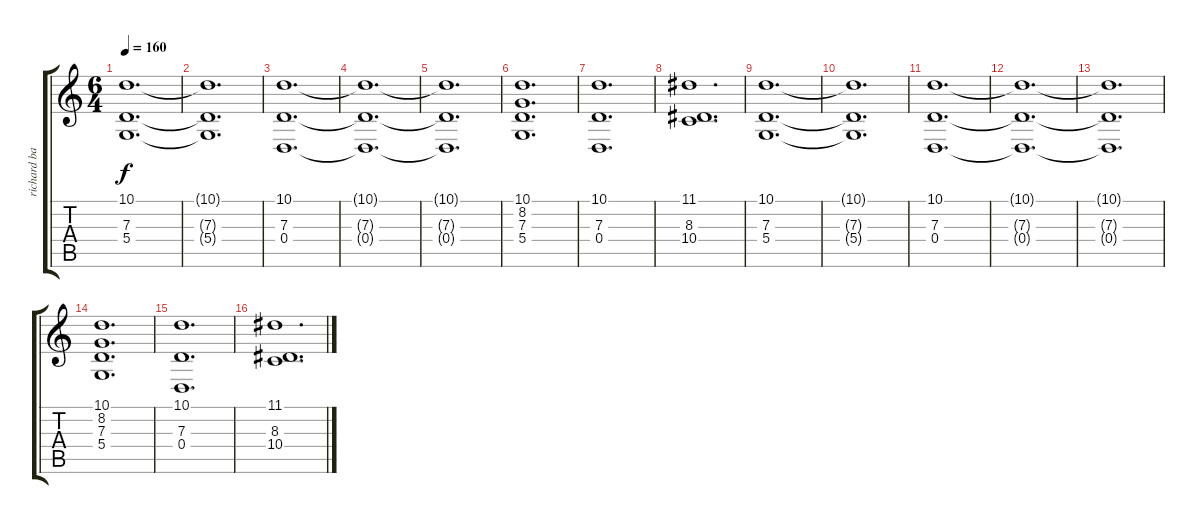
\track ("richard barbieri ( keybord )" "richard ba") {instrument stringensemble1}
\staff {score tabs}
\tuning (E4 B3 G3 D3 A2 D2) {hide}
\ts (6 4)
\tempo 160
\clef g2
\ks c
(10.1 7.3 5.4).1{d dy f} |
(10.1{t} 7.3{t} 5.4{t}).1{d} |
(10.1 7.3 0.4).1{d} |
(10.1{t} 7.3{t} 0.4{t}).1{d} |
(10.1{t} 7.3{t} 0.4{t}).1{d} |
(10.1 8.2 7.3 5.4).1{d} |
(10.1 7.3 0.4).1{d} |
(11.1 8.3 10.4).1{d} |
(10.1 7.3 5.4).1{d} |
(10.1{t} 7.3{t} 5.4{t}).1{d} |
(10.1 7.3 0.4).1{d volume 10} |
(10.1{t} 7.3{t} 0.4{t}).1{d} |
(10.1{t} 7.3{t} 0.4{t}).1{d} |
(10.1 8.2 7.3 5.4).1{d} |
(10.1 7.3 0.4).1{d} |
(11.1 8.3 10.4).1{d}
